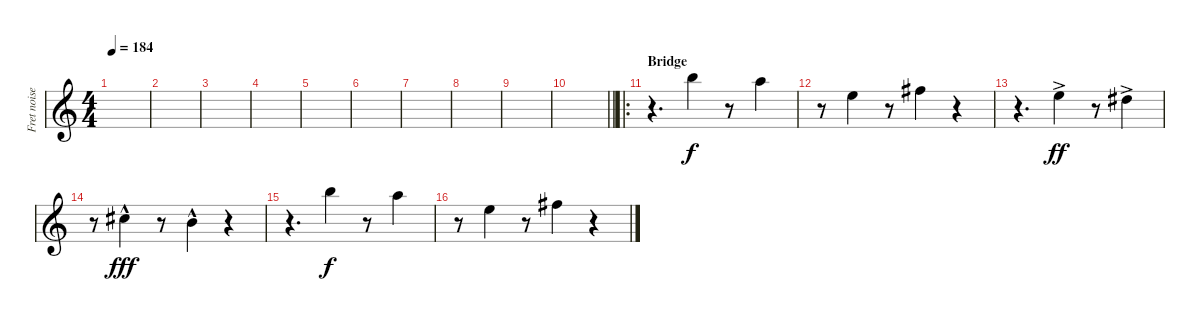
\track ("Fret noise" "Fret noise") {instrument guitarfretnoise}
\staff {score}
\tuning (E4 B3 Gb3 E3 B2 E2) {hide}
\ts (4 4)
\tempo 184
\clef g2
\ks c
|
|
|
|
|
|
|
|
|
\barLineRight lightlight
|
\ro
\section ("" "Bridge")
r.4{d} 19.1.4 r.8 17.1.4 |
r.8 17.2.4 r.8 19.2.4 r.4 |
r.4{d} 17.2{ac}.4{dy ff} r.8 16.2{ac}.4 |
r.8 19.3{hac}.4{dy fff} r.8 17.3{hac}.4 r.4 |
r.4{d} 19.1.4{dy f} r.8 17.1.4 |
r.8 17.2.4 r.8 19.2.4 r.4
